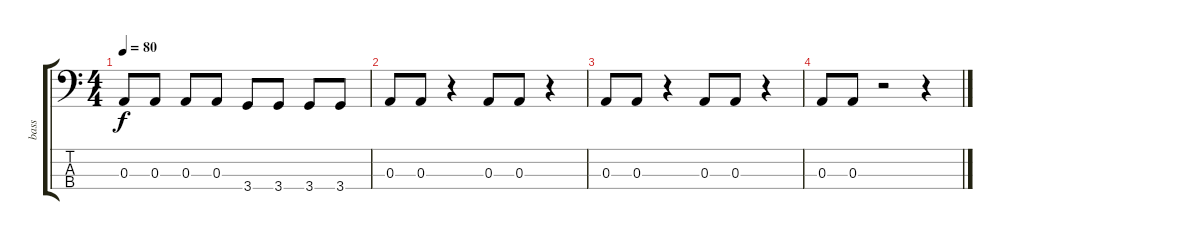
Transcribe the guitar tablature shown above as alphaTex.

\track ("bass" "bass") {instrument distortionguitar}
\staff {score tabs}
\tuning (G2 D2 A1 E1) {hide}
\ts (4 4)
\tempo 80
\clef f4
\ks c
0.3.8{dy f} 0.3.8 0.3.8 0.3.8 3.4.8 3.4.8 3.4.8 3.4.8 |
0.3.8 0.3.8 r.4 0.3.8 0.3.8 r.4 |
0.3.8 0.3.8 r.4 0.3.8 0.3.8 r.4 |
0.3.8 0.3.8 r.2 r.4
